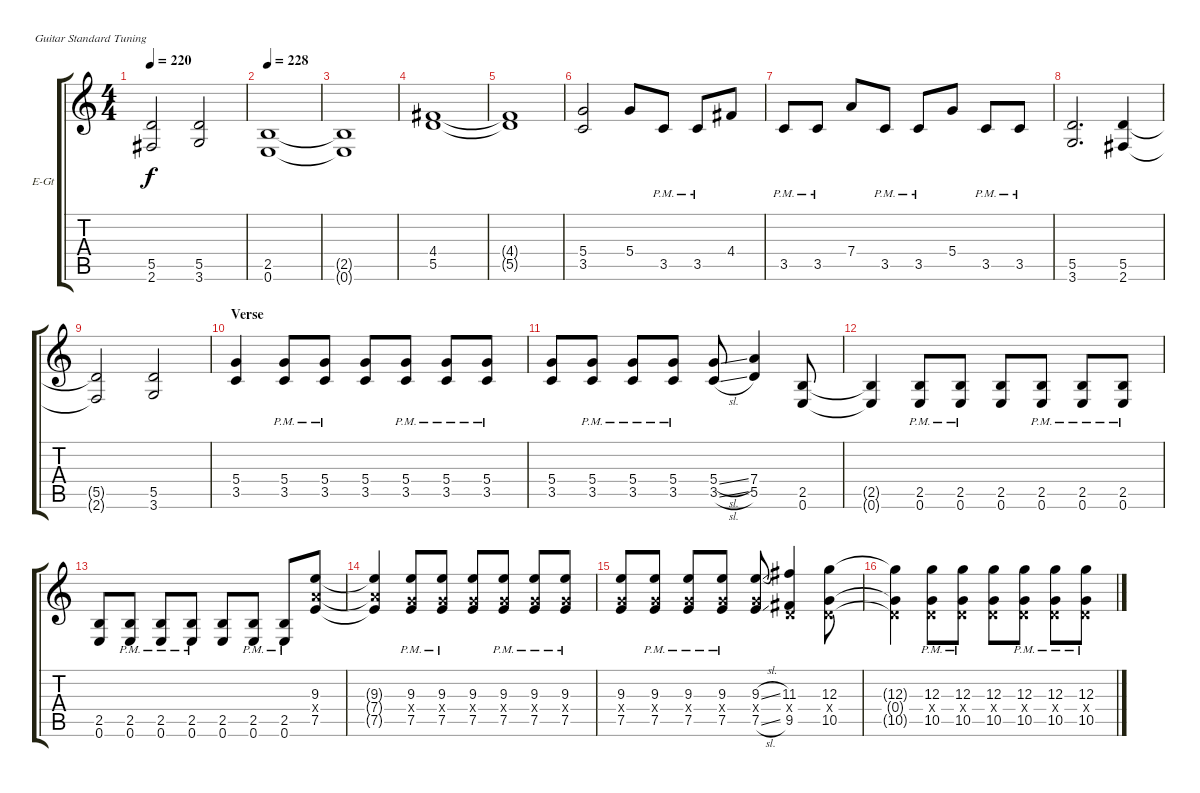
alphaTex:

\bracketExtendMode groupsimilarinstruments
\firstSystemTrackNameOrientation horizontal
\otherSystemsTrackNameOrientation horizontal
\track ("Electric Guitar 2" "E-Gt") {instrument distortionguitar}
\staff {score tabs}
\tuning (E4 B3 G3 D3 A2 E2)
\ts (4 4)
\tempo 220
\clef g2
\ks c
(5.5{t} 2.6{t}).2{dy f} (5.5 3.6).2 |
\tempo (228 0.0125)
(0.6 2.5).1 |
(2.5{t} 0.6{t}).1 |
(4.4 5.5).1 |
(4.4{t} 5.5{t}).1 |
(5.4 3.5).2 5.4.8 3.5{pm}.8 3.5{pm}.8 4.4.8 |
3.5{pm}.8 3.5{pm}.8 7.4.8 3.5{pm}.8 3.5{pm}.8 5.4.8 3.5{pm}.8 3.5{pm}.8 |
(5.5 3.6).2{d} (5.5 2.6).4 |
(5.5{t} 2.6{t}).2 (5.5 3.6).2 |
\section ("" "Verse")
(3.5 5.4).4 (5.4{pm} 3.5{pm}).8 (5.4{pm} 3.5{pm}).8 (5.4 3.5).8 (5.4{pm} 3.5{pm}).8 (5.4{pm} 3.5{pm}).8 (5.4{pm} 3.5{pm}).8 |
(5.4 3.5).8 (5.4{pm} 3.5{pm}).8 (5.4{pm} 3.5{pm}).8 (5.4{pm} 3.5{pm}).8 (5.4{sl} 3.5{sl}).8 (7.4 5.5).4 (2.5 0.6).8 |
(2.5{t} 0.6{t}).4 (0.6{pm} 2.5{pm}).8 (0.6{pm} 2.5{pm}).8 (0.6 2.5).8 (0.6{pm} 2.5{pm}).8 (0.6{pm} 2.5{pm}).8 (0.6{pm} 2.5{pm}).8 |
(0.6 2.5).8 (0.6{pm} 2.5{pm}).8 (0.6{pm} 2.5{pm}).8 (0.6{pm} 2.5{pm}).8 (0.6 2.5).8 (0.6{pm} 2.5{pm}).8 (2.5{pm} 0.6{pm}).8 (7.4{x} 7.5 9.3).8 |
(7.4{x t} 7.5{t} 9.3{t}).4 (5.4{pm x} 7.5{pm} 9.3).8 (5.4{pm x} 7.5{pm} 9.3).8 (5.4{x} 7.5 9.3).8 (5.4{pm x} 7.5{pm} 9.3).8 (5.4{pm x} 7.5{pm} 9.3).8 (5.4{pm x} 7.5{pm} 9.3).8 |
(5.4{x} 7.5 9.3).8 (5.4{pm x} 7.5{pm} 9.3).8 (5.4{pm x} 7.5{pm} 9.3).8 (7.5{pm} 5.4{pm x} 9.3).8 (5.4{x} 7.5{sl} 9.3{sl}).8 (9.5 11.3 0.4{x}).4 (10.5 12.3 0.4{x}).8 |
(10.5{t} 12.3{t} 0.4{x t}).4 (10.5{pm} 12.3 0.4{x}).8 (10.5{pm} 12.3 0.4{x}).8 (10.5 12.3 0.4{x}).8 (10.5{pm} 12.3 0.4{x}).8 (10.5{pm} 12.3 0.4{x}).8 (10.5{pm} 12.3 0.4{x}).8
